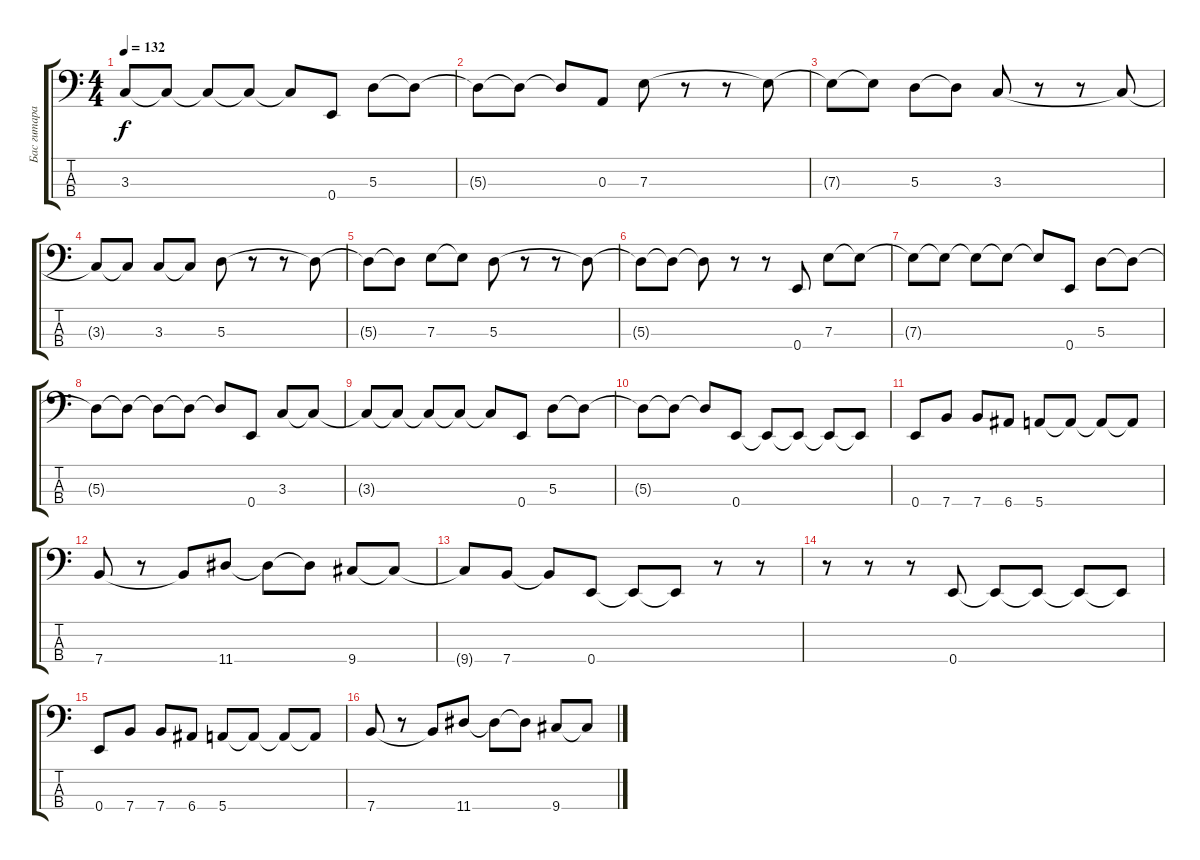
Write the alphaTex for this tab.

\track ("Бас гитара" "Бас гитара") {instrument electricbassfinger}
\staff {score tabs}
\tuning (G2 D2 A1 E1) {hide}
\ts (4 4)
\tempo 132
\clef f4
\ks c
3.3{t}.8{dy f} 3.3{t}.8 3.3{t}.8 3.3{t}.8 3.3{t}.8 0.4.8 5.3.8 5.3{t}.8 |
5.3{t}.8 5.3{t}.8 5.3{t}.8 0.3.8 7.3.8 r.8 r.8 7.3{t}.8 |
7.3{t}.8 7.3{t}.8 5.3.8 5.3{t}.8 3.3.8 r.8 r.8 3.3{t}.8 |
3.3{t}.8 3.3{t}.8 3.3.8 3.3{t}.8 5.3.8 r.8 r.8 5.3{t}.8 |
5.3{t}.8 5.3{t}.8 7.3.8 7.3{t}.8 5.3.8 r.8 r.8 5.3{t}.8 |
5.3{t}.8 5.3{t}.8 5.3{t}.8 r.8 r.8 0.4.8 7.3.8 7.3{t}.8 |
7.3{t}.8 7.3{t}.8 7.3{t}.8 7.3{t}.8 7.3{t}.8 0.4.8 5.3.8 5.3{t}.8 |
5.3{t}.8 5.3{t}.8 5.3{t}.8 5.3{t}.8 5.3{t}.8 0.4.8 3.3.8 3.3{t}.8 |
3.3{t}.8 3.3{t}.8 3.3{t}.8 3.3{t}.8 3.3{t}.8 0.4.8 5.3.8 5.3{t}.8 |
5.3{t}.8 5.3{t}.8 5.3{t}.8 0.4.8 0.4{t}.8 0.4{t}.8 0.4{t}.8 0.4{t}.8 |
0.4.8 7.4.8 7.4.8 6.4.8 5.4.8 5.4{t}.8 5.4{t}.8 5.4{t}.8 |
7.4.8 r.8 7.4{t}.8 11.4.8 11.4{t}.8 11.4{t}.8 9.4.8 9.4{t}.8 |
9.4{t}.8 7.4.8 7.4{t}.8 0.4.8 0.4{t}.8 0.4{t}.8 r.8 r.8 |
r.8 r.8 r.8 0.4.8 0.4{t}.8 0.4{t}.8 0.4{t}.8 0.4{t}.8 |
0.4.8 7.4.8 7.4.8 6.4.8 5.4.8 5.4{t}.8 5.4{t}.8 5.4{t}.8 |
7.4.8 r.8 7.4{t}.8 11.4.8 11.4{t}.8 11.4{t}.8 9.4.8 9.4{t}.8
